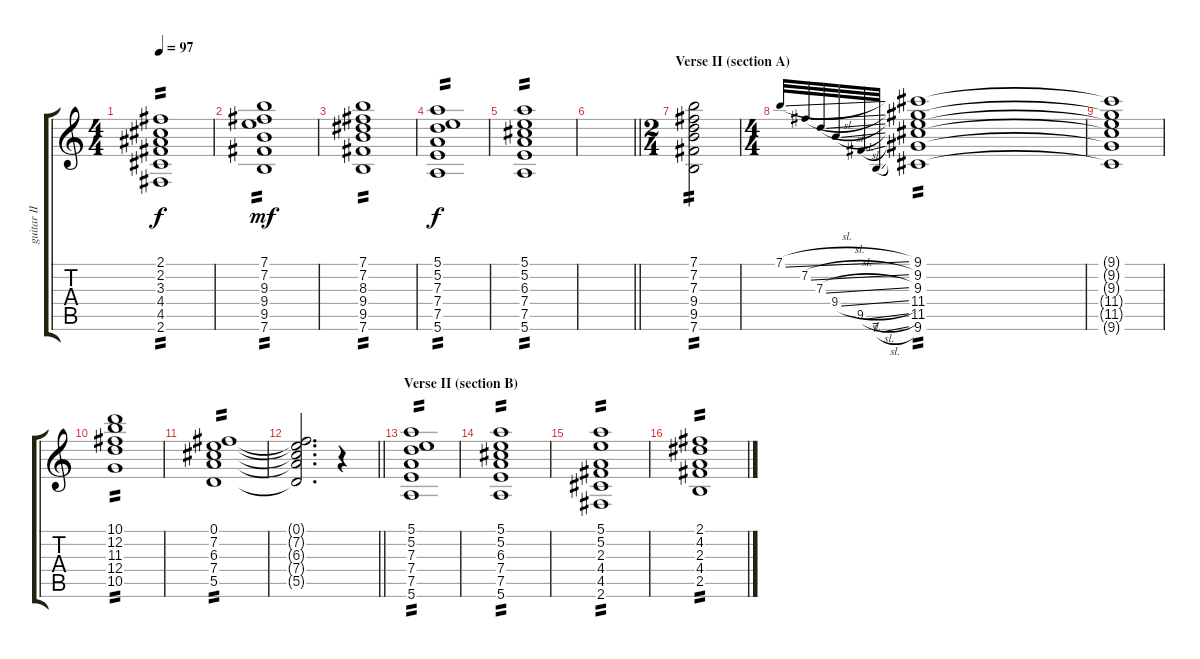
\track ("guitar II" "guitar II") {instrument overdrivenguitar}
\staff {score tabs}
\tuning (E4 B3 G3 D3 A2 E2) {hide}
\ts (4 4)
\tempo 97
\clef g2
\ks c
(2.1 2.2 3.3 4.4 4.5 2.6).1{tp 2 dy f} |
(7.1 7.2 9.3 9.4 9.5 7.6).1{tp 2 dy mf} |
(7.1 7.2 8.3 9.4 9.5 7.6).1{tp 2} |
(5.1 5.2 7.3 7.4 7.5 5.6).1{tp 2 dy f} |
(5.1 5.2 6.3 7.4 7.5 5.6).1{tp 2} |
\barLineRight lightlight
|
\ts (2 4)
\section ("" "Verse II (section A)")
(7.1 7.2 7.3 9.4 9.5 7.6).2{tp 2} |
\ts (4 4)
7.1{sl}.32{gr onbeat} 7.2{sl}.32{gr onbeat} 7.3{sl}.32{gr onbeat} 9.4{sl}.32{gr onbeat} 9.5{sl}.32{gr onbeat} 7.6{sl}.32{gr onbeat} (9.1 9.2 9.3 11.4 11.5 9.6).1{tp 2} |
(9.1{t} 9.2{t} 9.3{t} 11.4{t} 11.5{t} 9.6{t}).1 |
(10.1 12.2 11.3 12.4 10.5).1{tp 2} |
(0.1 7.2 6.3 7.4 5.5).1{tp 2} |
\barLineRight lightlight
(0.1{t} 7.2{t} 6.3{t} 7.4{t} 5.5{t}).2{d} r.4 |
\section ("" "Verse II (section B)")
(5.1 5.2 7.3 7.4 7.5 5.6).1{tp 2} |
(5.1 5.2 6.3 7.4 7.5 5.6).1{tp 2} |
(5.1 5.2 2.3 4.4 4.5 2.6).1{tp 2} |
(2.1 4.2 2.3 4.4 2.5).1{tp 2}
